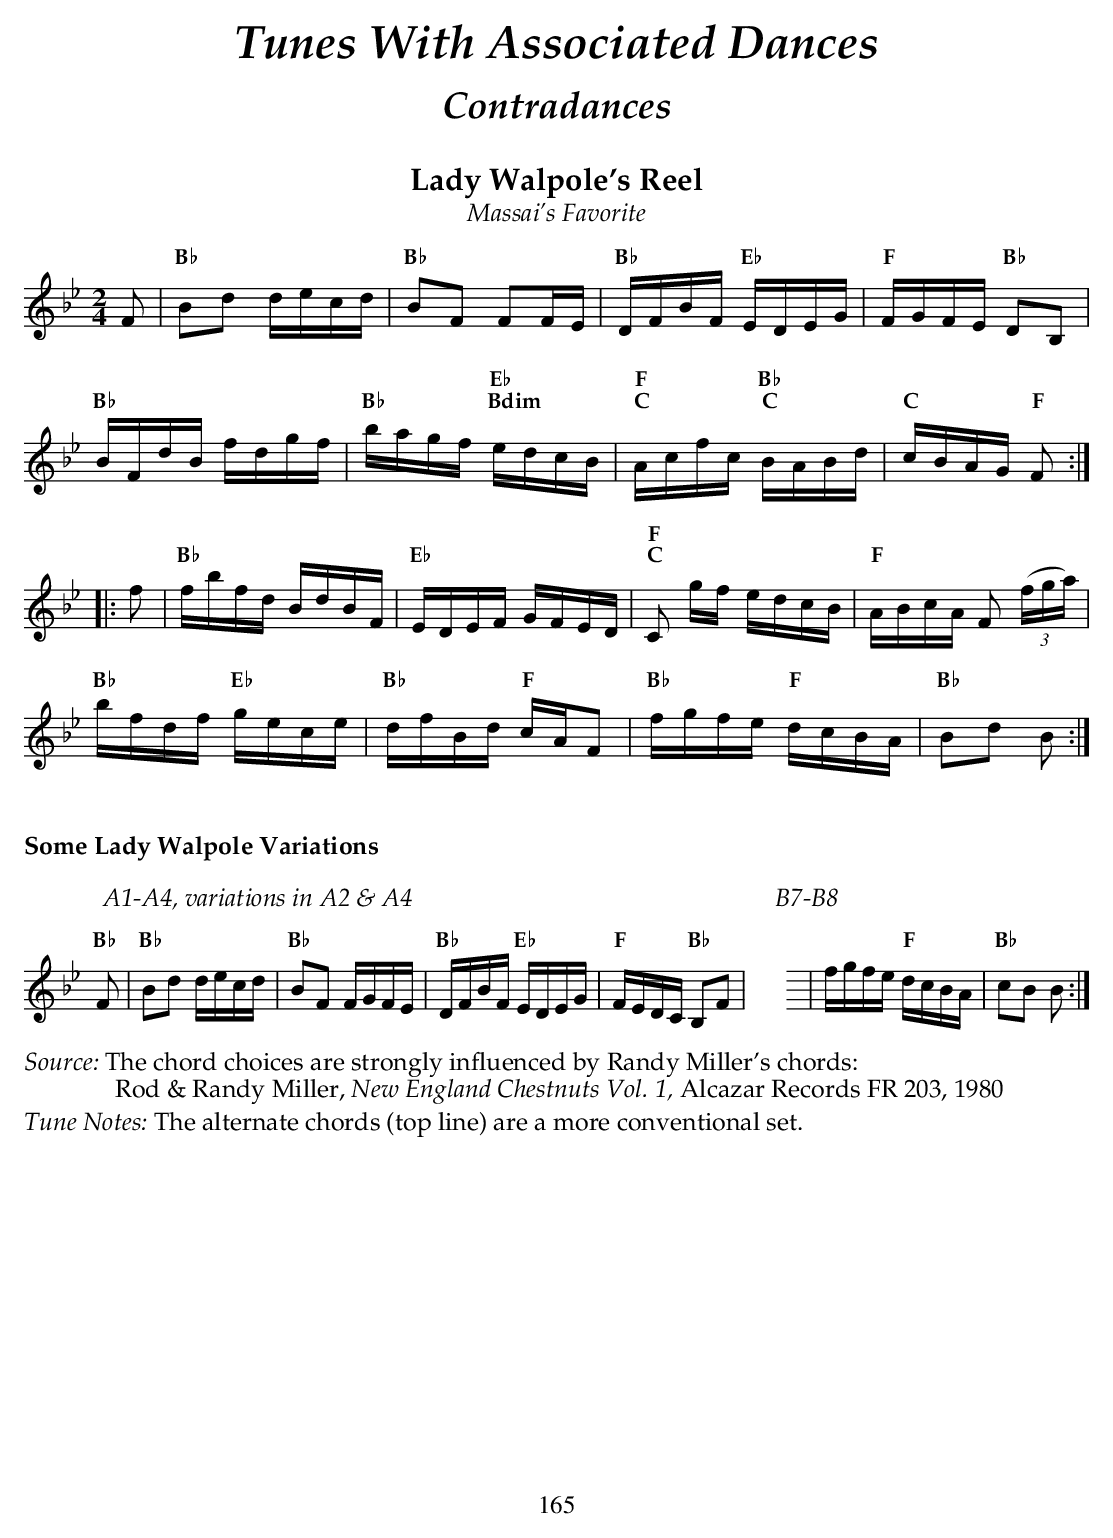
X:1
T:Lady Walpole's Reel
T:Massai's Favorite
U:s = !slide!
U:t = !trill!
M:2/4
L:1/16
K:Bb
F2|\
"Bb" B2d2 decd | "Bb" B2F2 F2FE           | "Bb" DFBF "Eb" EDEG    | "F" FGFE "Bb" D2B,2 |
"Bb" BFdB fdgf | "Bb" bagf "Eb;Bdim" edcB | "F;C" Acfc "Bb;C" BABd | "C" cBAG "F" F2    :|
|: f2|\
"Bb" fbfd BdBF      | "Eb" EDEF GFED     | "F;C" C2 gf edcB     | "F" ABcA F2 ((3fga)|
"Bb" bfdf "Eb" gece | "Bb" dfBd "F" cAF2 | "Bb" fgfe "F" dcBA   | "Bb" B2d2 B2      :|
%%vskip 20
%%textfont Palatino-Bold 16
%%text Some Lady Walpole Variations
%%vskip 40
"@0,60$2A1-A4, variations in A2 & A4$0 "\
"@430,60 $2B7-B8$0"\
"Bb" F2 | "Bb" B2d2 decd | "Bb" B2F2 FGFE  |"Bb" DFBF "Eb" EDEG | "F" FEDC "Bb" B,2F2 |\
| fgfe "F" dcBA | "Bb" c2B2 B2 :|
